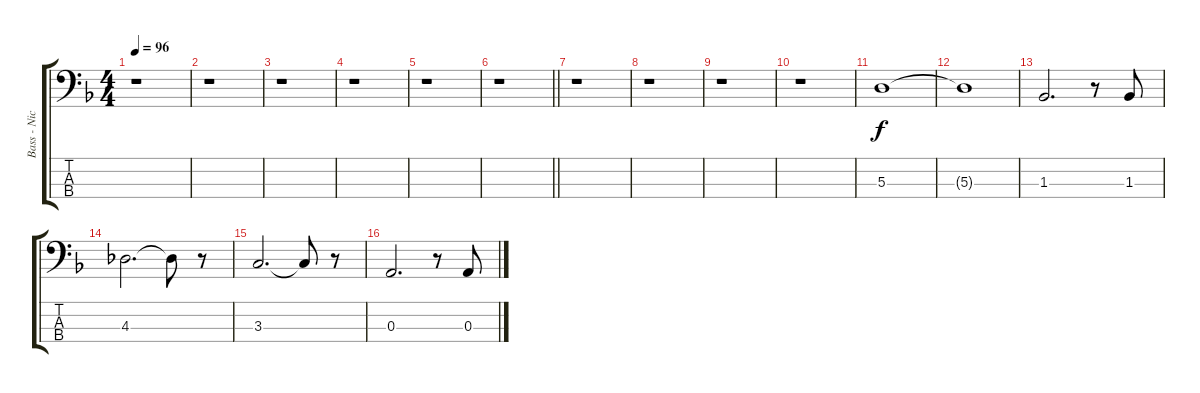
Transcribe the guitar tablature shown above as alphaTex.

\track ("Bass - Nicky Wire" "Bass - Nic") {instrument electricbasspick}
\staff {score tabs}
\tuning (G2 D2 A1 E1) {hide}
\ts (4 4)
\tempo 96
\clef f4
\ks f
r.1{dy f instrument electricbasspick} |
r.1 |
r.1 |
r.1 |
r.1 |
\barLineRight lightlight
r.1 |
r.1 |
r.1 |
r.1 |
r.1 |
5.3.1 |
5.3{t}.1 |
1.3.2{d} r.8 1.3.8 |
4.3.2{d} 4.3{t}.8 r.8 |
3.3.2{d} 3.3{t}.8 r.8 |
0.3.2{d} r.8 0.3.8
